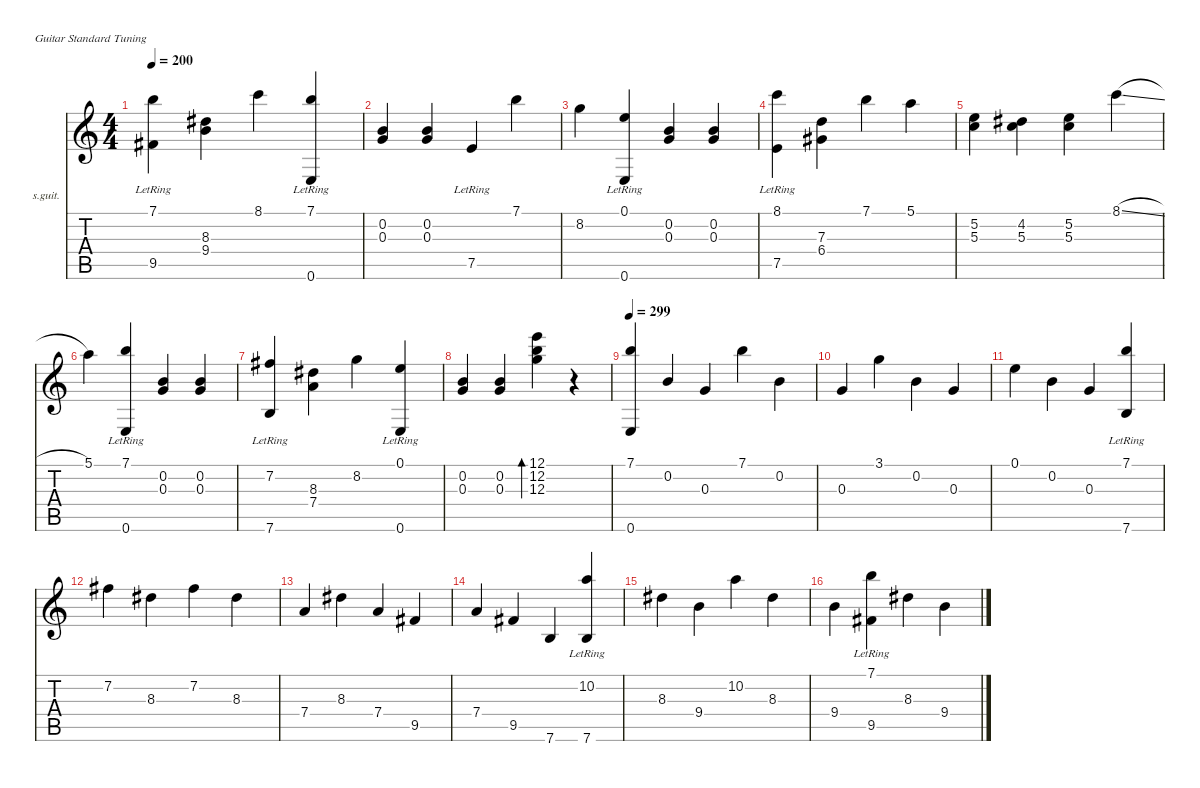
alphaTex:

\defaultSystemsLayout 4
\hideDynamics
\bracketExtendMode nobrackets
\firstSystemTrackNameOrientation horizontal
\otherSystemsTrackNameOrientation horizontal
\track ("Гитара" "s.guit.") {instrument acousticguitarsteel}
\staff {score tabs}
\tuning (E4 B3 G3 D3 A2 E2)
\ts (4 4)
\tempo 200
\clef g2
\ks c
(7.1 9.5{lr acc #}).4{dy f beam Down} (8.3{acc #} 9.4).4{beam Down} 8.1.4{beam Down} (7.1 0.6{lr}).4{beam Up} |
(0.2 0.3).4{beam Up} (0.2 0.3).4{beam Up} 7.5{lr}.4{beam Up} 7.1.4{beam Down} |
8.2.4{beam Down} (0.1 0.6{lr}).4{beam Up} (0.2 0.3).4{beam Up} (0.2 0.3).4{beam Up} |
(8.1 7.5{lr}).4{beam Down} (7.3 6.4{acc #}).4{beam Down} 7.1.4{beam Down} 5.1.4{beam Down} |
(5.2 5.3).4{beam Down} (4.2{acc #} 5.3).4{beam Down} (5.2 5.3).4{beam Down} 8.1{sl}.4{beam Down} |
5.1.4{beam Down} (7.1 0.6{lr}).4{beam Up} (0.2 0.3).4{beam Up} (0.2 0.3).4{beam Up} |
(7.2{acc #} 7.6{lr}).4{beam Up} (8.3{acc #} 7.4).4{beam Down} 8.2.4{beam Down} (0.1 0.6{lr}).4{beam Up} |
(0.2 0.3).4{beam Up} (0.2 0.3).4{beam Up} (12.1 12.2 12.3).4{bd 480 beam Down} r.4{beam Down} |
\tempo 299
(7.1 0.6).4{instrument acousticguitarnylon beam Up} 0.2.4{beam Up} 0.3.4{beam Up} 7.1.4{beam Down} 0.2.4{beam Down} |
0.3.4{beam Up} 3.1.4{beam Down} 0.2.4{beam Down} 0.3.4{beam Up} |
0.1.4{beam Down} 0.2.4{beam Down} 0.3.4{beam Up} (7.1 7.6{lr}).4{beam Up} |
7.2{acc #}.4{beam Down} 8.3{acc #}.4{beam Down} 7.2{acc #}.4{beam Down} 8.3{acc #}.4{beam Down} |
7.4.4{beam Up} 8.3{acc #}.4{beam Down} 7.4.4{beam Up} 9.5{acc #}.4{beam Up} |
7.4.4{beam Up} 9.5{acc #}.4{beam Up} 7.6.4{beam Up} (10.2 7.6{lr}).4{beam Up} |
8.3{acc #}.4{beam Down} 9.4.4{beam Down} 10.2.4{beam Down} 8.3{acc #}.4{beam Down} |
9.4.4{beam Down} (7.1 9.5{lr acc #}).4{beam Down} 8.3{acc #}.4{beam Down} 9.4.4{beam Down}
